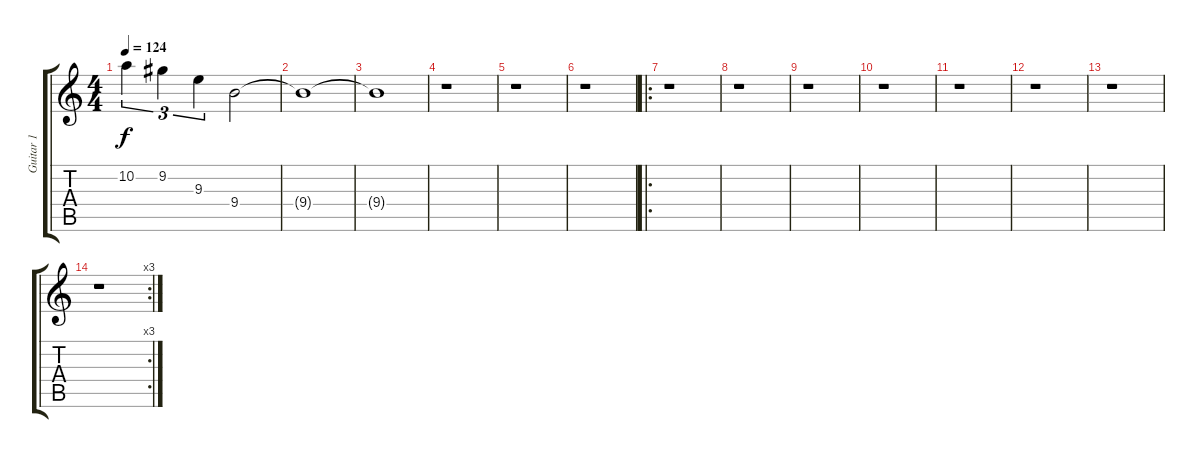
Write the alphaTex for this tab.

\track ("Guitar 1" "Guitar 1") {instrument distortionguitar}
\staff {score tabs}
\tuning (E4 B3 G3 D3 A2 E2) {hide}
\ts (4 4)
\tempo 124
\clef g2
\ks c
10.2.4{tu (3 2) dy f} 9.2.4{tu (3 2)} 9.3.4{tu (3 2)} 9.4.2 |
9.4{t}.1 |
9.4{t}.1 |
r.1 |
r.1 |
r.1 |
\ro
r.1 |
r.1 |
r.1 |
r.1 |
r.1 |
r.1 |
r.1 |
\rc 3
r.1
